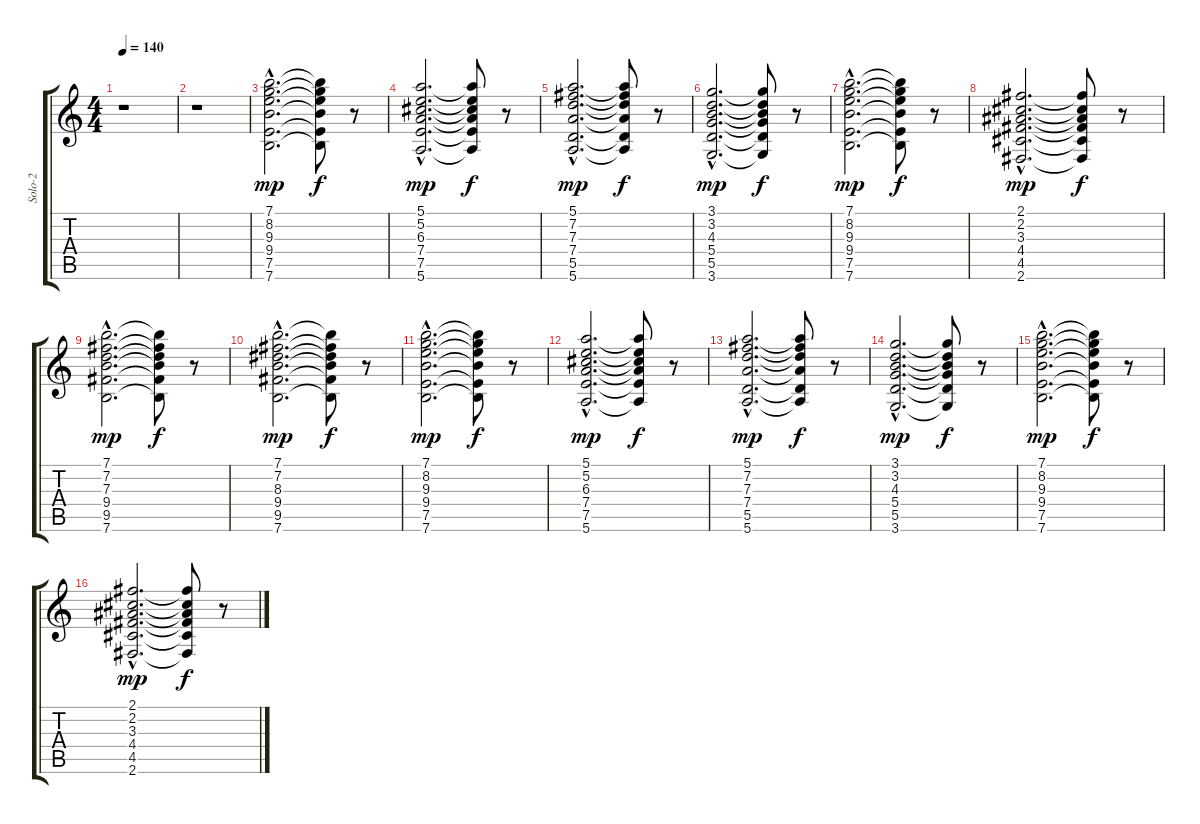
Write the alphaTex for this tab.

\track ("Solo-2" "Solo-2") {instrument distortionguitar}
\staff {score tabs}
\tuning (E4 B3 G3 D3 A2 E2) {hide}
\ts (4 4)
\tempo 140
\clef g2
\ks c
r.1{dy fff} |
r.1 |
(7.1{hac} 8.2{hac} 9.3{hac} 9.4{hac} 7.5{hac} 7.6{hac}).2{d dy mp} (7.1{t} 8.2{t} 9.3{t} 9.4{t} 7.5{t} 7.6{t}).8{dy f} r.8 |
(5.1{hac} 5.2{hac} 6.3{hac} 7.4{hac} 7.5{hac} 5.6{hac}).2{d dy mp} (5.1{t} 5.2{t} 6.3{t} 7.4{t} 7.5{t} 5.6{t}).8{dy f} r.8 |
(5.1{hac} 7.2{hac} 7.3{hac} 7.4{hac} 5.5{hac} 5.6{hac}).2{d dy mp} (5.1{t} 7.2{t} 7.3{t} 7.4{t} 5.5{t} 5.6{t}).8{dy f} r.8 |
(3.1{hac} 3.2{hac} 4.3{hac} 5.4{hac} 5.5{hac} 3.6{hac}).2{d dy mp} (3.1{t} 3.2{t} 4.3{t} 5.4{t} 5.5{t} 3.6{t}).8{dy f} r.8 |
(7.1{hac} 8.2{hac} 9.3{hac} 9.4{hac} 7.5{hac} 7.6{hac}).2{d dy mp} (7.1{t} 8.2{t} 9.3{t} 9.4{t} 7.5{t} 7.6{t}).8{dy f} r.8 |
(2.1{hac} 2.2{hac} 3.3{hac} 4.4{hac} 4.5{hac} 2.6{hac}).2{d dy mp} (2.1{t} 2.2{t} 3.3{t} 4.4{t} 4.5{t} 2.6{t}).8{dy f} r.8 |
(7.1{hac} 7.2{hac} 7.3{hac} 9.4{hac} 9.5{hac} 7.6{hac}).2{d dy mp} (7.1{t} 7.2{t} 7.3{t} 9.4{t} 9.5{t} 7.6{t}).8{dy f} r.8 |
(7.1{hac} 7.2{hac} 8.3{hac} 9.4{hac} 9.5{hac} 7.6{hac}).2{d dy mp} (7.1{t} 7.2{t} 8.3{t} 9.4{t} 9.5{t} 7.6{t}).8{dy f} r.8 |
(7.1{hac} 8.2{hac} 9.3{hac} 9.4{hac} 7.5{hac} 7.6{hac}).2{d dy mp} (7.1{t} 8.2{t} 9.3{t} 9.4{t} 7.5{t} 7.6{t}).8{dy f} r.8 |
(5.1{hac} 5.2{hac} 6.3{hac} 7.4{hac} 7.5{hac} 5.6{hac}).2{d dy mp} (5.1{t} 5.2{t} 6.3{t} 7.4{t} 7.5{t} 5.6{t}).8{dy f} r.8 |
(5.1{hac} 7.2{hac} 7.3{hac} 7.4{hac} 5.5{hac} 5.6{hac}).2{d dy mp} (5.1{t} 7.2{t} 7.3{t} 7.4{t} 5.5{t} 5.6{t}).8{dy f} r.8 |
(3.1{hac} 3.2{hac} 4.3{hac} 5.4{hac} 5.5{hac} 3.6{hac}).2{d dy mp} (3.1{t} 3.2{t} 4.3{t} 5.4{t} 5.5{t} 3.6{t}).8{dy f} r.8 |
(7.1{hac} 8.2{hac} 9.3{hac} 9.4{hac} 7.5{hac} 7.6{hac}).2{d dy mp} (7.1{t} 8.2{t} 9.3{t} 9.4{t} 7.5{t} 7.6{t}).8{dy f} r.8 |
(2.1{hac} 2.2{hac} 3.3{hac} 4.4{hac} 4.5{hac} 2.6{hac}).2{d dy mp} (2.1{t} 2.2{t} 3.3{t} 4.4{t} 4.5{t} 2.6{t}).8{dy f} r.8
